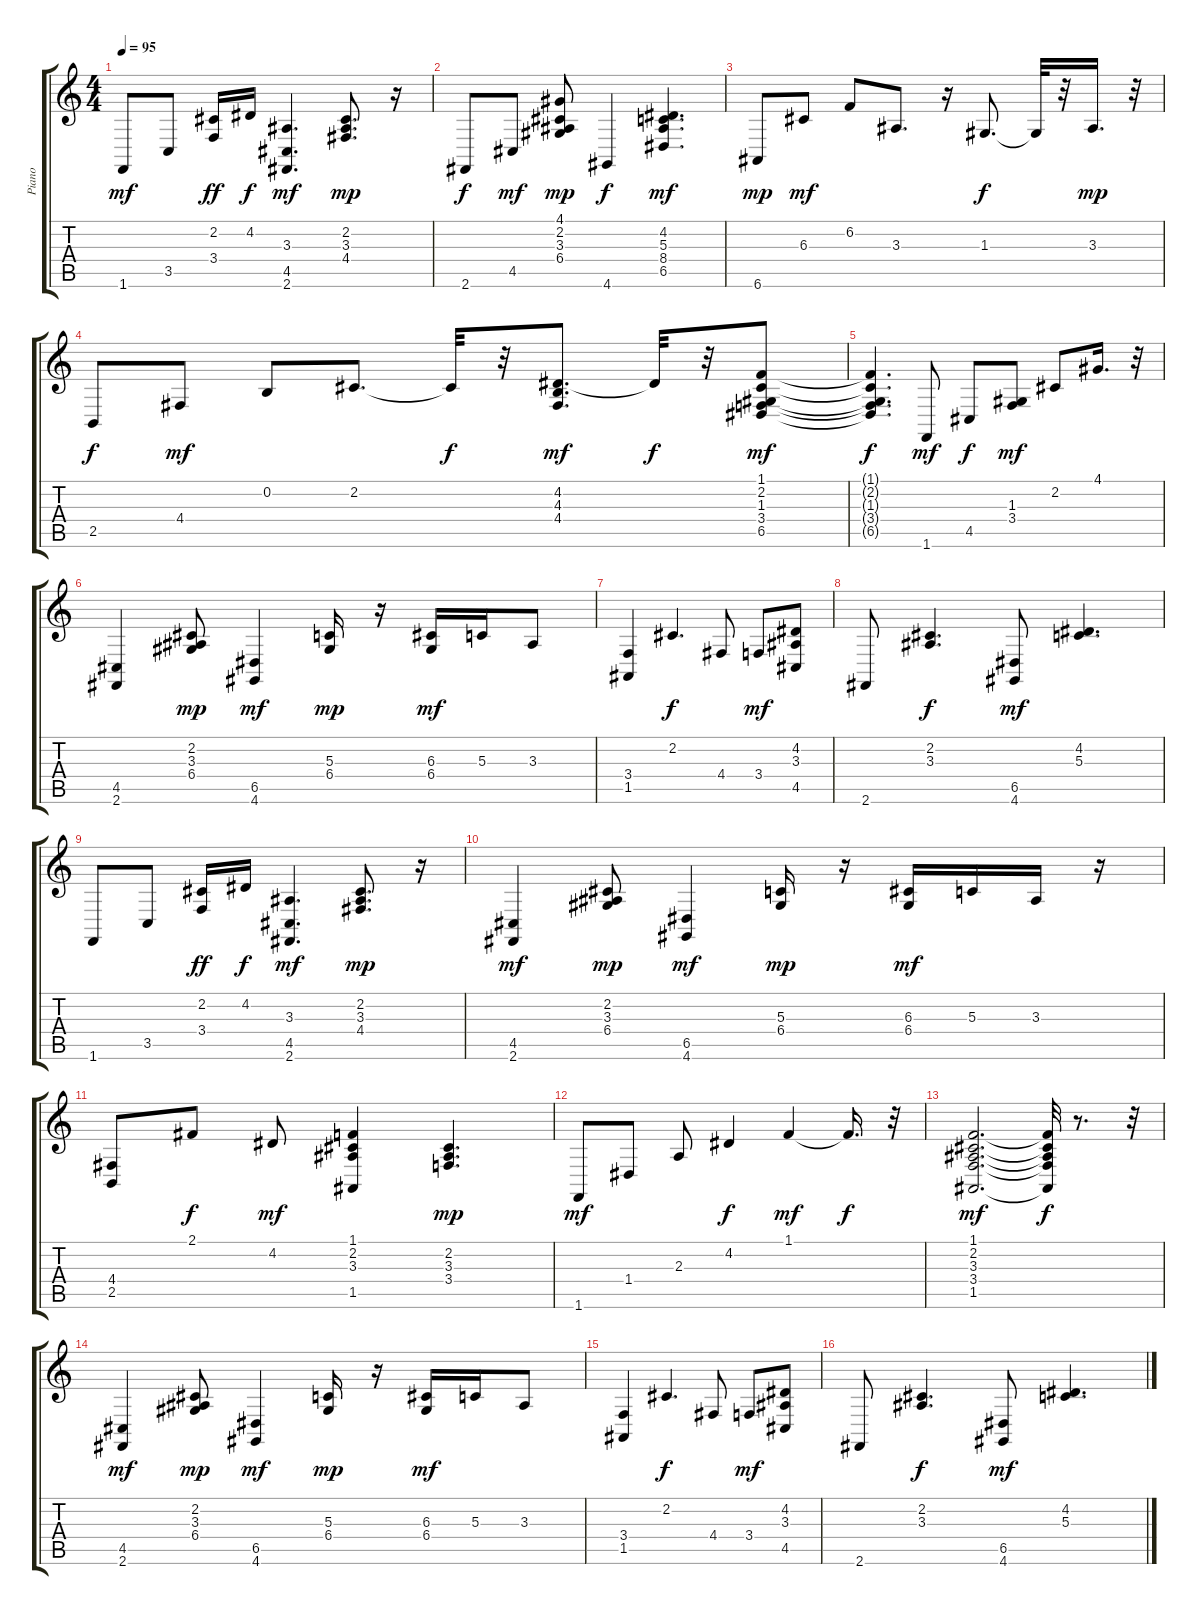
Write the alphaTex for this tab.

\track ("Piano" "Piano") {instrument electricpiano2}
\staff {score tabs}
\tuning (E4 B3 G3 D3 A2 E2) {hide}
\ts (4 4)
\tempo 95
\clef g2
\ks c
1.6.8{dy mf} 3.5.8 (2.2 3.4).16{dy ff} 4.2.16{dy f} (3.3 4.5 2.6).4{d dy mf} (2.2 3.3 4.4).8{d dy mp} r.16 |
2.6.8{dy f} 4.5.8{dy mf} (4.1 2.2 3.3 6.4).8{dy mp} 4.6.4{dy f} (4.2 5.3 8.4 6.5).4{d dy mf} |
6.6.8{dy mp} 6.3.8{dy mf} 6.2.8 3.3.8{d} r.16 1.3.8{d dy f} 1.3{t}.32 r.32 3.3.16{d dy mp} r.32 |
2.5.8{dy f} 4.4.8{dy mf} 0.2.8 2.2.8{d} 2.2{t}.32{dy f} r.32 (4.2 4.3 4.4).8{d dy mf} 4.2{t}.32{dy f} r.32 (1.1 2.2 1.3 3.4 6.5).8{dy mf} |
(1.1{t} 2.2{t} 1.3{t} 3.4{t} 6.5{t}).4{d dy f} 1.6.8{dy mf} 4.5.8{dy f} (1.3 3.4).8{dy mf} 2.2.8 4.1.16{d} r.32 |
(4.5 2.6).4 (2.2 3.3 6.4).8{dy mp} (6.5 4.6).4{dy mf} (5.3 6.4).16{dy mp} r.16 (6.3 6.4).16{dy mf} 5.3.16 3.3.8 |
(3.4 1.5).4 2.2.4{d dy f} 4.4.8 3.4.8{dy mf} (4.2 3.3 4.5).8 |
2.6.8 (2.2 3.3).4{d dy f} (6.5 4.6).8{dy mf} (4.2 5.3).4{d} |
1.6.8 3.5.8 (2.2 3.4).16{dy ff} 4.2.16{dy f} (3.3 4.5 2.6).4{d dy mf} (2.2 3.3 4.4).8{d dy mp} r.16 |
(4.5 2.6).4{dy mf} (2.2 3.3 6.4).8{dy mp} (6.5 4.6).4{dy mf} (5.3 6.4).16{dy mp} r.16 (6.3 6.4).16{dy mf} 5.3.16 3.3.16 r.16 |
(4.4 2.5).8 2.1.8{dy f} 4.2.8{dy mf} (1.1 2.2 3.3 1.5).4 (2.2 3.3 3.4).4{d dy mp} |
1.6.8{dy mf} 1.4.8 2.3.8 4.2.4{dy f} 1.1.4{dy mf} 1.1{t}.16{d dy f} r.32 |
(1.1 2.2 3.3 3.4 1.5).2{d dy mf} (1.1{t} 2.2{t} 3.3{t} 3.4{t} 1.5{t}).32{dy f} r.8{d} r.32 |
(4.5 2.6).4{dy mf} (2.2 3.3 6.4).8{dy mp} (6.5 4.6).4{dy mf} (5.3 6.4).16{dy mp} r.16 (6.3 6.4).16{dy mf} 5.3.16 3.3.8 |
(3.4 1.5).4 2.2.4{d dy f} 4.4.8 3.4.8{dy mf} (4.2 3.3 4.5).8 |
2.6.8 (2.2 3.3).4{d dy f} (6.5 4.6).8{dy mf} (4.2 5.3).4{d}
